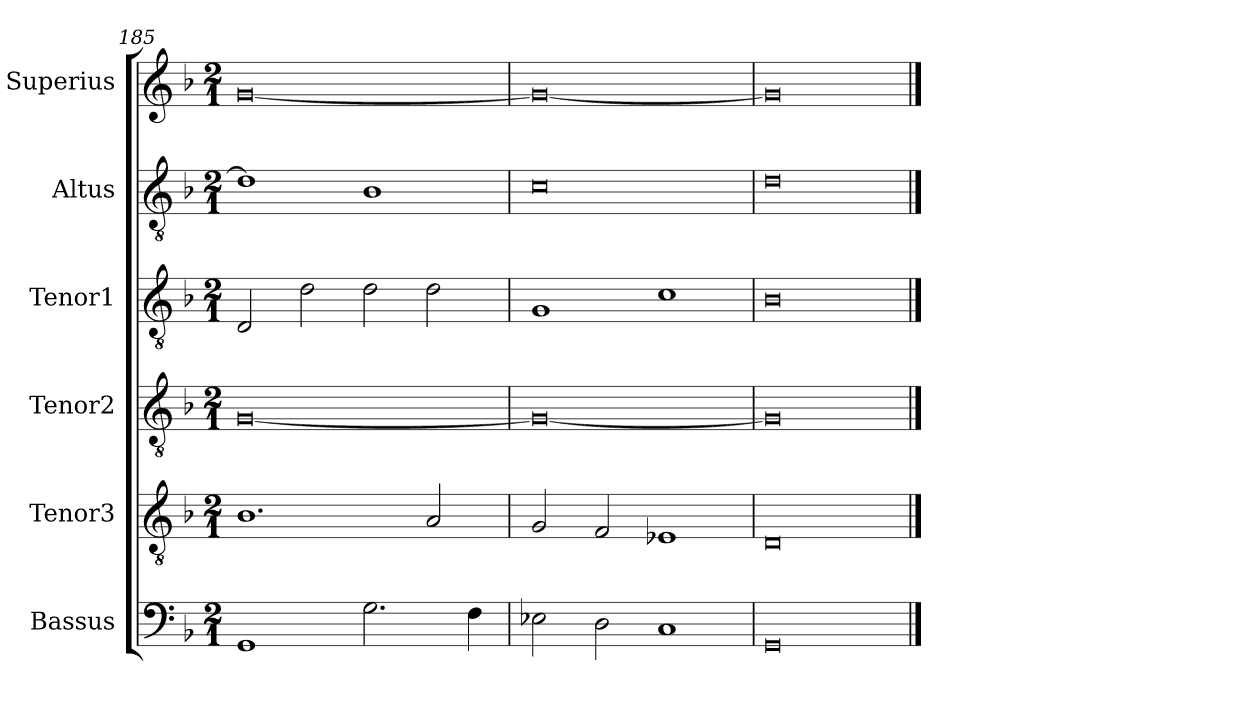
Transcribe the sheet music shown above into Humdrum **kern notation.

**kern	**kern	**kern	**kern	**kern	**kern
*part6	*part5	*part4	*part3	*part2	*part1
*staff6	*staff5	*staff4	*staff3	*staff2	*staff1
*I"Bassus	*I"Tenor3	*I"Tenor2	*I"Tenor1	*I"Altus	*I"Superius
*I'B	*I'T3	*I'T2	*I'T1	*I'A	*I'S
*clefF4	*clefGv2	*clefGv2	*clefGv2	*clefGv2	*clefG2
*k[b-]	*k[b-]	*k[b-]	*k[b-]	*k[b-]	*k[b-]
*M2/1	*M2/1	*M2/1	*M2/1	*M2/1	*M2/1
=185	=185	=185	=185	=185	=185
1GG	1.B-	[0G	2D/	1d]	[0g
.	.	.	2d\	.	.
2.G\	.	.	2d\	1B-	.
.	2A/	.	2d\	.	.
4F\	.	.	.	.	.
=186	=186	=186	=186	=186	=186
2E-X\	2G/	0G_	1G	0c	0g_
2D\	2F/	.	.	.	.
1C	1E-X	.	1c	.	.
=187	=187	=187	=187	=187	=187
0GG	0D	0G]	0B-	0d	0g]
==	==	==	==	==	==
*-	*-	*-	*-	*-	*-
